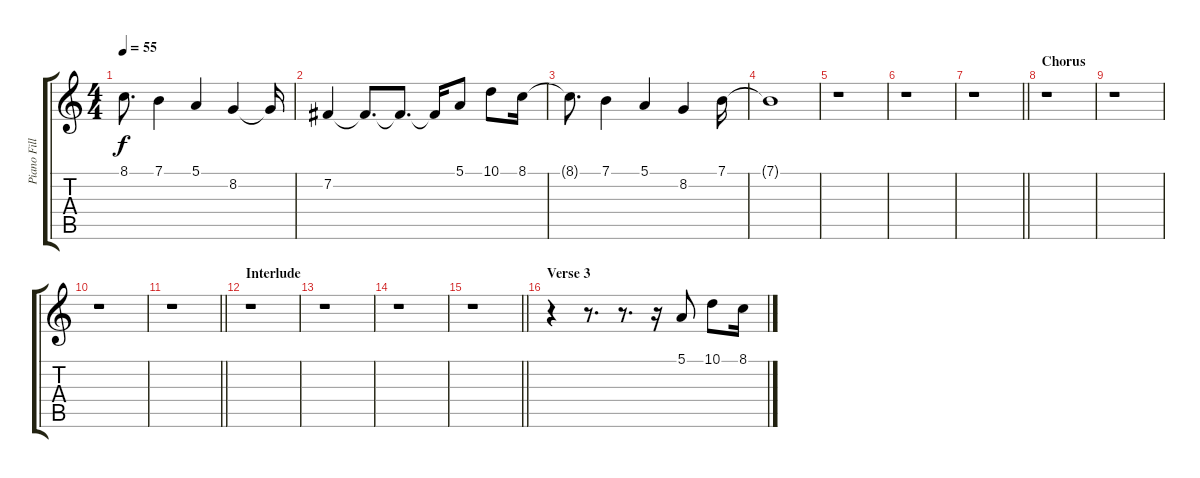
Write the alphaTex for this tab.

\track ("Piano Fills" "Piano Fill") {instrument acousticgrandpiano}
\staff {score tabs}
\tuning (E4 B3 G3 D3 A2 E2) {hide}
\ts (4 4)
\tempo 55
\clef g2
\ks c
8.1{t}.8{d dy f} 7.1.4 5.1.4 8.2.4 8.2{t}.16 |
7.2.4 7.2{t}.8{d} 7.2{t}.8{d} 7.2{t}.16 5.1.8 10.1.8 8.1.16 |
8.1{t}.8{d} 7.1.4 5.1.4 8.2.4 7.1.16 |
7.1{t}.1 |
r.1 |
r.1 |
\barLineRight lightlight
r.1 |
\section ("" "Chorus")
r.1 |
r.1 |
r.1 |
\barLineRight lightlight
r.1 |
\section ("" "Interlude")
r.1 |
r.1 |
r.1 |
\barLineRight lightlight
r.1 |
\section ("" "Verse 3")
r.4 r.8{d} r.8{d} r.16 5.1.8 10.1.8 8.1.16
